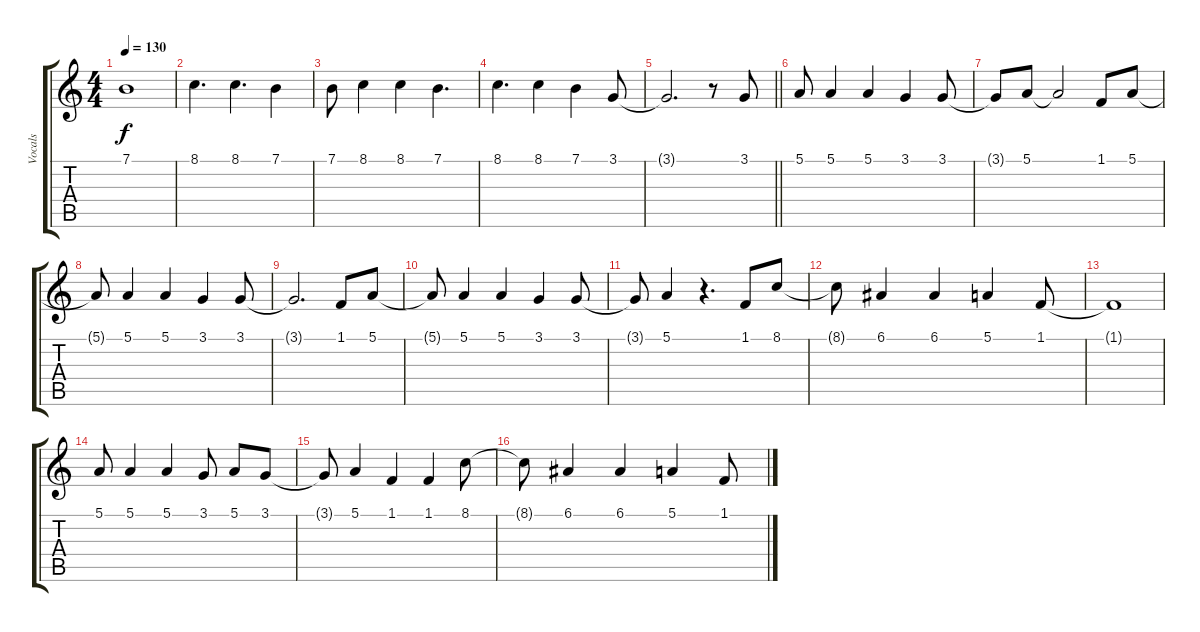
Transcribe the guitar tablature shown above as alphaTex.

\track ("Vocals" "Vocals") {instrument clarinet}
\staff {score tabs}
\tuning (E4 B3 G3 D3 A2 E2) {hide}
\ts (4 4)
\tempo 130
\clef g2
\ks c
7.1{t}.1{dy f} |
8.1.4{d} 8.1.4{d} 7.1.4 |
7.1.8 8.1.4 8.1.4 7.1.4{d} |
8.1.4{d} 8.1.4 7.1.4 3.1.8 |
\barLineRight lightlight
3.1{t}.2{d} r.8 3.1.8 |
5.1.8 5.1.4 5.1.4 3.1.4 3.1.8 |
3.1{t}.8 5.1.8 5.1{t}.2 1.1.8 5.1.8 |
5.1{t}.8 5.1.4 5.1.4 3.1.4 3.1.8 |
3.1{t}.2{d} 1.1.8 5.1.8 |
5.1{t}.8 5.1.4 5.1.4 3.1.4 3.1.8 |
3.1{t}.8 5.1.4 r.4{d} 1.1.8 8.1.8 |
8.1{t}.8 6.1.4 6.1.4 5.1.4 1.1.8 |
1.1{t}.1 |
5.1.8 5.1.4 5.1.4 3.1.8 5.1.8 3.1.8 |
3.1{t}.8 5.1.4 1.1.4 1.1.4 8.1.8 |
8.1{t}.8 6.1.4 6.1.4 5.1.4 1.1.8
